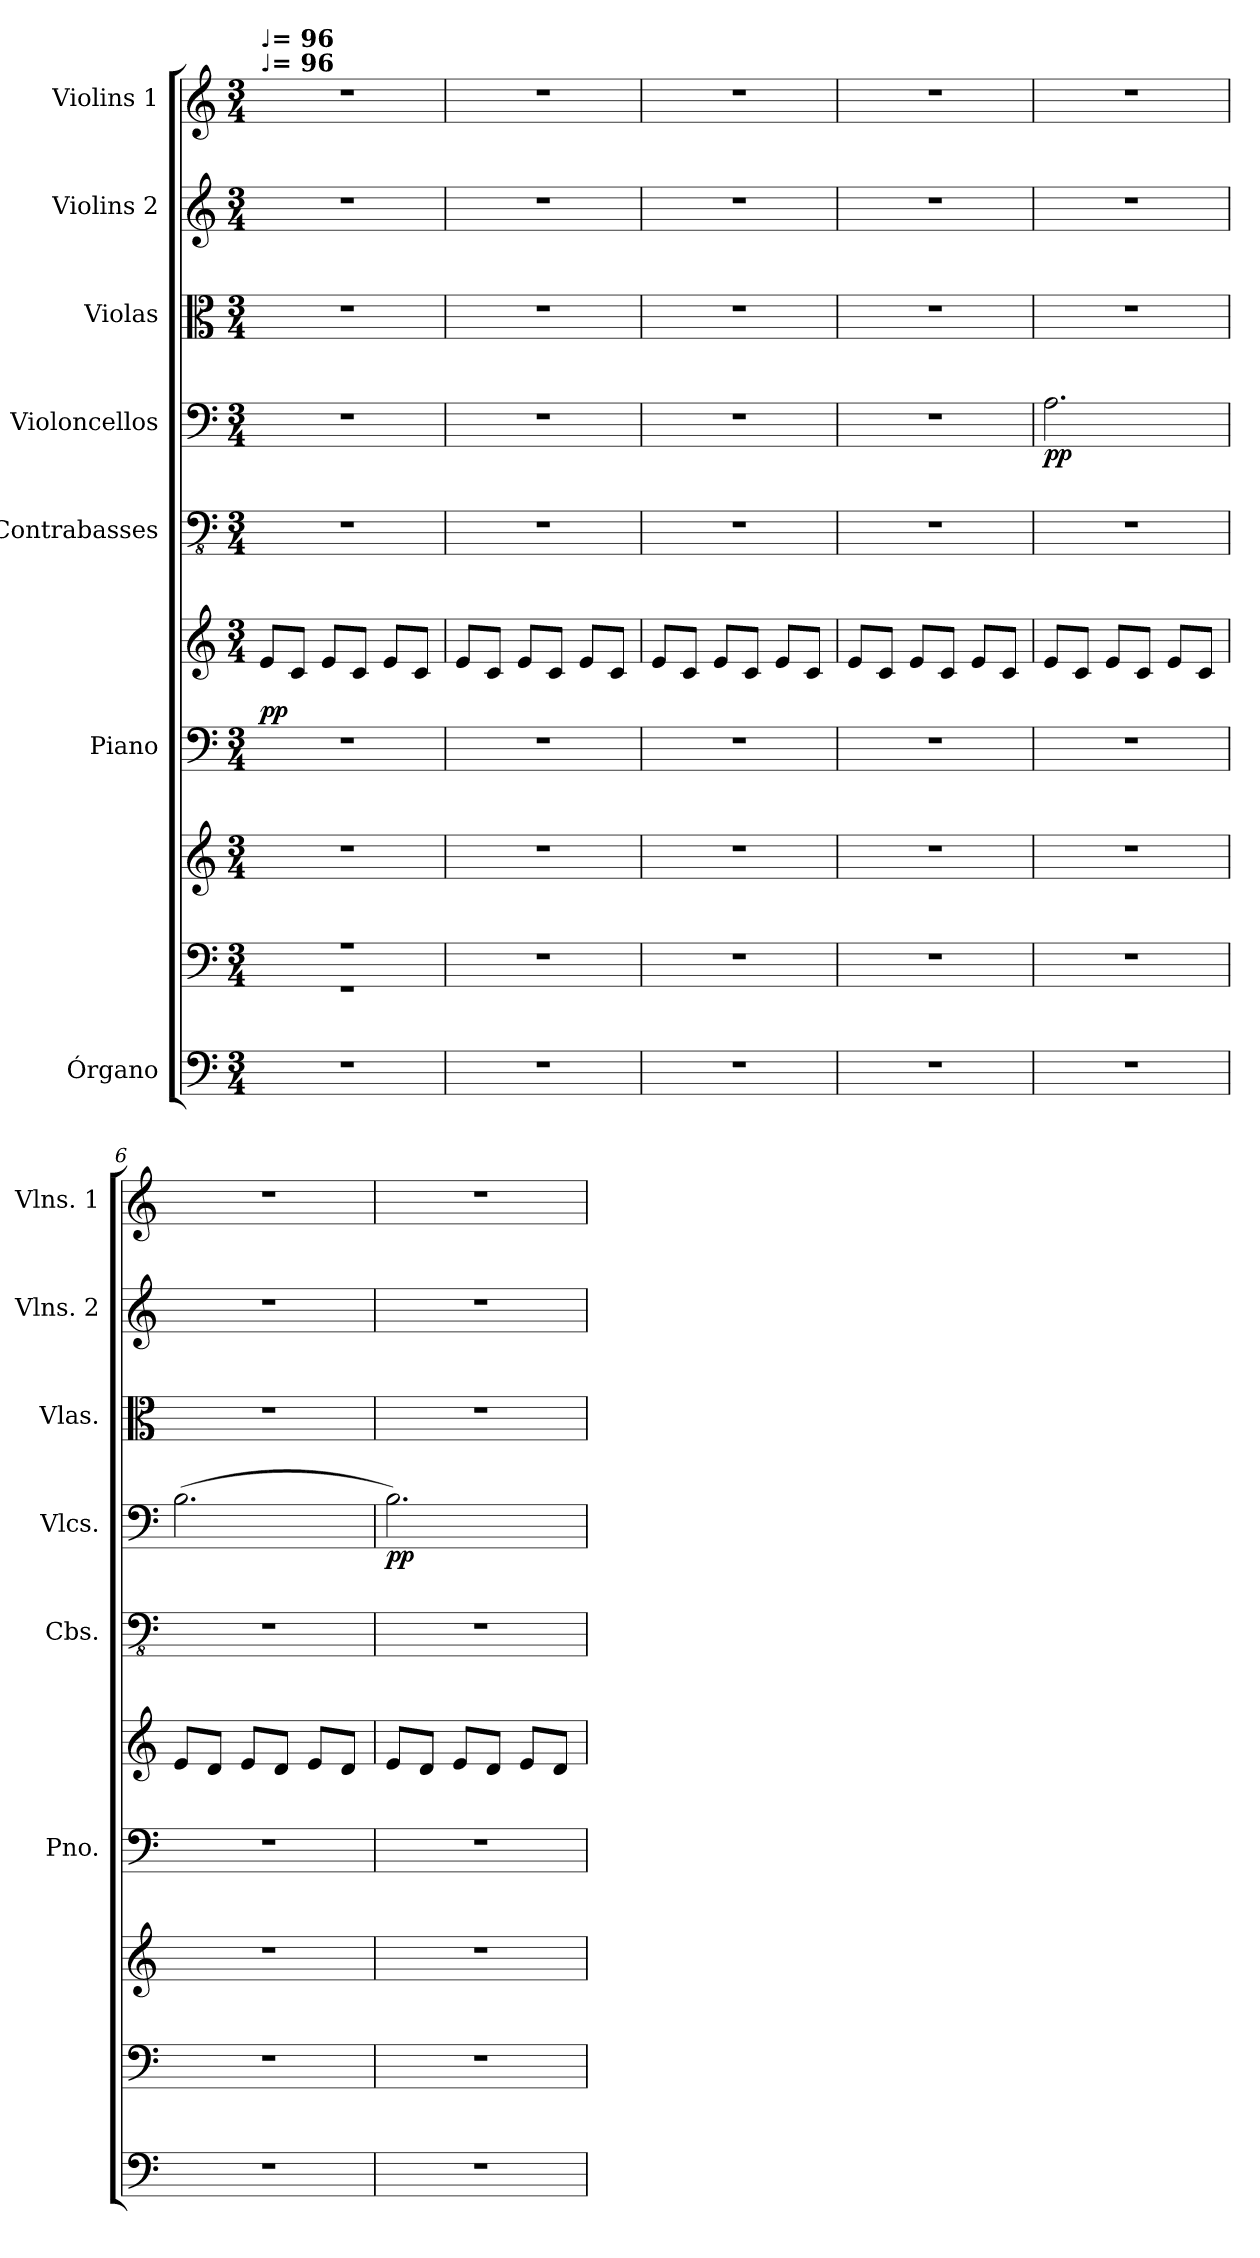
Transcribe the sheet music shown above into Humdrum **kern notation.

**kern	**kern	**kern	**kern	**kern	**dynam	**kern	**kern	**dynam	**kern	**kern	**kern
*part7	*part7	*part7	*part6	*part6	*part6	*part5	*part4	*part4	*part3	*part2	*part1
*staff10	*staff9	*staff8	*staff7	*staff6	*staff6/7	*staff5	*staff4	*staff4	*staff3	*staff2	*staff1
*I"Órgano	*	*	*I"Piano	*	*	*I"Contrabasses	*I"Violoncellos	*	*I"Violas	*I"Violins 2	*I"Violins 1
*	*	*	*I'Pno.	*	*	*I'Cbs.	*I'Vlcs.	*	*I'Vlas.	*I'Vlns. 2	*I'Vlns. 1
*clefF4	*clefF4	*clefG2	*clefF4	*clefG2	*	*clefFv4	*clefF4	*	*clefC3	*clefG2	*clefG2
*k[]	*k[]	*k[]	*k[]	*k[]	*	*k[]	*k[]	*	*k[]	*k[]	*k[]
*M3/4	*M3/4	*M3/4	*M3/4	*M3/4	*	*M3/4	*M3/4	*	*M3/4	*M3/4	*M3/4
=1	=1	=1	=1	=1	=1	=1	=1	=1	=1	=1	=1
*	*^	*	*	*	*	*	*	*	*	*	*
!	!	!	!	!	!	!	!	!	!	!	!	!LO:TX:a:B:t=♩= 96
!	!	!	!	!	!	!	!	!	!	!	!	!LO:TX:a:B:t=♩= 96
!	!	!	!	!	!	!LO:DY:a=2	!	!	!	!	!	!
2.r	2.r	2.r	2.r	2.r	8e/L	pp	2.r	2.r	.	2.r	2.r	2.r
.	.	.	.	.	8c/J	.	.	.	.	.	.	.
.	.	.	.	.	8e/L	.	.	.	.	.	.	.
.	.	.	.	.	8c/J	.	.	.	.	.	.	.
.	.	.	.	.	8e/L	.	.	.	.	.	.	.
.	.	.	.	.	8c/J	.	.	.	.	.	.	.
*	*v	*v	*	*	*	*	*	*	*	*	*	*
=2	=2	=2	=2	=2	=2	=2	=2	=2	=2	=2	=2
2.r	2.r	2.r	2.r	8e/L	.	2.r	2.r	.	2.r	2.r	2.r
.	.	.	.	8c/J	.	.	.	.	.	.	.
.	.	.	.	8e/L	.	.	.	.	.	.	.
.	.	.	.	8c/J	.	.	.	.	.	.	.
.	.	.	.	8e/L	.	.	.	.	.	.	.
.	.	.	.	8c/J	.	.	.	.	.	.	.
=3	=3	=3	=3	=3	=3	=3	=3	=3	=3	=3	=3
2.r	2.r	2.r	2.r	8e/L	.	2.r	2.r	.	2.r	2.r	2.r
.	.	.	.	8c/J	.	.	.	.	.	.	.
.	.	.	.	8e/L	.	.	.	.	.	.	.
.	.	.	.	8c/J	.	.	.	.	.	.	.
.	.	.	.	8e/L	.	.	.	.	.	.	.
.	.	.	.	8c/J	.	.	.	.	.	.	.
=4	=4	=4	=4	=4	=4	=4	=4	=4	=4	=4	=4
2.r	2.r	2.r	2.r	8e/L	.	2.r	2.r	.	2.r	2.r	2.r
.	.	.	.	8c/J	.	.	.	.	.	.	.
.	.	.	.	8e/L	.	.	.	.	.	.	.
.	.	.	.	8c/J	.	.	.	.	.	.	.
.	.	.	.	8e/L	.	.	.	.	.	.	.
.	.	.	.	8c/J	.	.	.	.	.	.	.
=5	=5	=5	=5	=5	=5	=5	=5	=5	=5	=5	=5
!	!	!	!	!	!	!	!	!LO:DY:b	!	!	!
2.r	2.r	2.r	2.r	8e/L	.	2.r	2.A\	pp	2.r	2.r	2.r
.	.	.	.	8c/J	.	.	.	.	.	.	.
.	.	.	.	8e/L	.	.	.	.	.	.	.
.	.	.	.	8c/J	.	.	.	.	.	.	.
.	.	.	.	8e/L	.	.	.	.	.	.	.
.	.	.	.	8c/J	.	.	.	.	.	.	.
=6	=6	=6	=6	=6	=6	=6	=6	=6	=6	=6	=6
2.r	2.r	2.r	2.r	8e/L	.	2.r	(2.B\	.	2.r	2.r	2.r
.	.	.	.	8d/J	.	.	.	.	.	.	.
.	.	.	.	8e/L	.	.	.	.	.	.	.
.	.	.	.	8d/J	.	.	.	.	.	.	.
.	.	.	.	8e/L	.	.	.	.	.	.	.
.	.	.	.	8d/J	.	.	.	.	.	.	.
!!LO:PB:g=z
=7	=7	=7	=7	=7	=7	=7	=7	=7	=7	=7	=7
!	!	!	!	!	!	!	!	!LO:DY:b	!	!	!
2.r	2.r	2.r	2.r	8e/L	.	2.r	2.B\)	pp	2.r	2.r	2.r
.	.	.	.	8d/J	.	.	.	.	.	.	.
.	.	.	.	8e/L	.	.	.	.	.	.	.
.	.	.	.	8d/J	.	.	.	.	.	.	.
.	.	.	.	8e/L	.	.	.	.	.	.	.
.	.	.	.	8d/J	.	.	.	.	.	.	.
=	=	=	=	=	=	=	=	=	=	=	=
*-	*-	*-	*-	*-	*-	*-	*-	*-	*-	*-	*-
